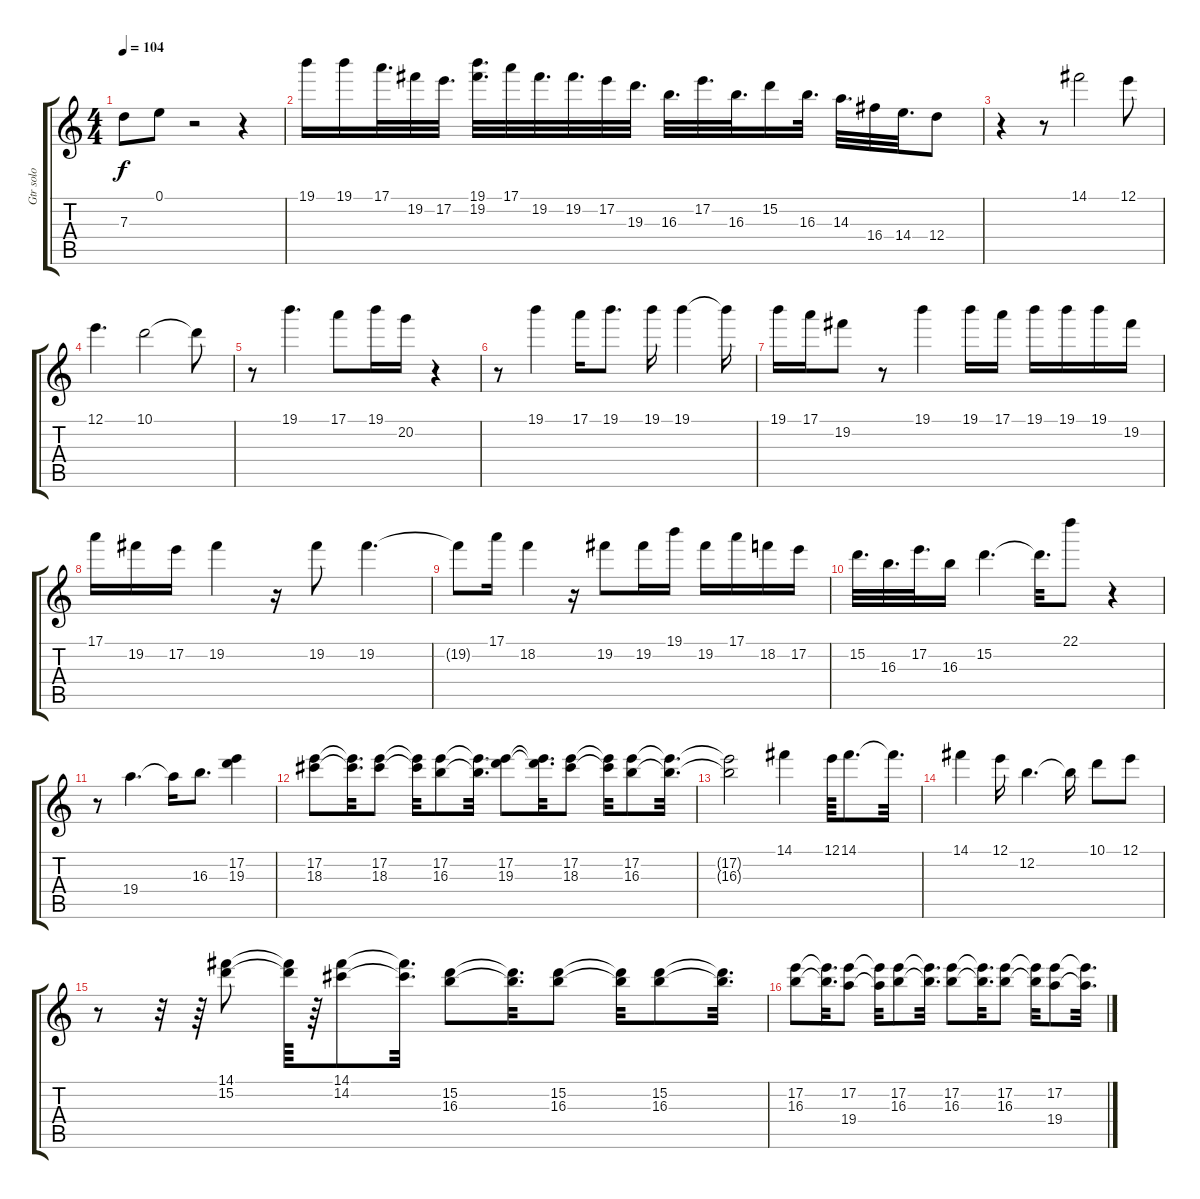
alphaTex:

\track ("Gtr solo" "Gtr solo") {instrument overdrivenguitar}
\staff {score tabs}
\tuning (E4 B3 G3 D3 A2 E2) {hide}
\ts (4 4)
\tempo 104
\clef g2
\ks c
7.3.8{dy f} 0.1.8 r.2 r.4 |
19.1.16 19.1.16 17.1.32{d} 19.2.32 17.2.32{d} (19.1 19.2).32{d} 17.1.32 19.2.32{d} 19.2.32{d} 17.2.32 19.3.32{d} 16.3.32{d} 17.2.32{d} 16.3.32{d} 15.2.16 16.3.32{d} 14.3.32{d} 16.4.32 14.4.32{d} 12.4.8 |
r.4 r.8 14.1.2 12.1.8 |
12.1.4{d} 10.1.2 10.1{t}.8 |
r.8 19.1.4{d} 17.1.8 19.1.16 20.2.16 r.4 |
r.8 19.1.4 17.1.16 19.1.8{d} 19.1.16 19.1.4 19.1{t}.16 |
19.1.16 17.1.16 19.2.8 r.8 19.1.4 19.1.16 17.1.16 19.1.16 19.1.16 19.1.16 19.2.16 |
17.1.16 19.2.16 17.2.16 19.2.4 r.16 19.2.8 19.2.4{d} |
19.2{t}.8 17.1.16 18.2.4 r.16 19.2.8 19.2.16 19.1.16 19.2.16 17.1.16 18.2.16 17.2.16 |
15.2.32{d} 16.3.32{d} 17.2.32{d} 16.3.16 15.2.4{d} 15.2{t}.32{d} 22.1.8 r.4 |
r.8 19.4.4{d} 19.4{t}.16 16.3.8{d} (17.2 19.3).4 |
(17.2 18.3).8 (17.2{t} 18.3{t}).32{d} (17.2 18.3).8 (17.2{t} 18.3{t}).32 (17.2 16.3).8 (17.2{t} 16.3{t}).32{d} (17.2 19.3).8 (17.2{t} 19.3{t}).32{d} (17.2 18.3).8 (17.2{t} 18.3{t}).32 (17.2 16.3).8 (17.2{t} 16.3{t}).32{d} |
(17.2{t} 16.3{t}).2 14.1.4 12.1.64 14.1.8{d} 14.1{t}.32{d} |
14.1.4 12.1.16 12.2.4{d} 12.2{t}.16 10.1.8 12.1.8 |
r.8 r.32 r.64 (14.1 15.2).8 (14.1{t} 15.2{t}).64 r.64 (14.1 14.2).8 (14.1{t} 14.2{t}).32{d} (15.2 16.3).8 (15.2{t} 16.3{t}).32{d} (15.2 16.3).8 (15.2{t} 16.3{t}).32 (15.2 16.3).8 (15.2{t} 16.3{t}).32{d} |
(17.2 16.3).8 (17.2{t} 16.3{t}).32{d} (17.2 19.4).8 (17.2{t} 19.4{t}).32 (17.2 16.3).8 (17.2{t} 16.3{t}).32{d} (17.2 16.3).8 (17.2{t} 16.3{t}).32{d} (17.2 16.3).8 (17.2{t} 16.3{t}).32 (17.2 19.4).8 (17.2{t} 19.4{t}).32{d}
